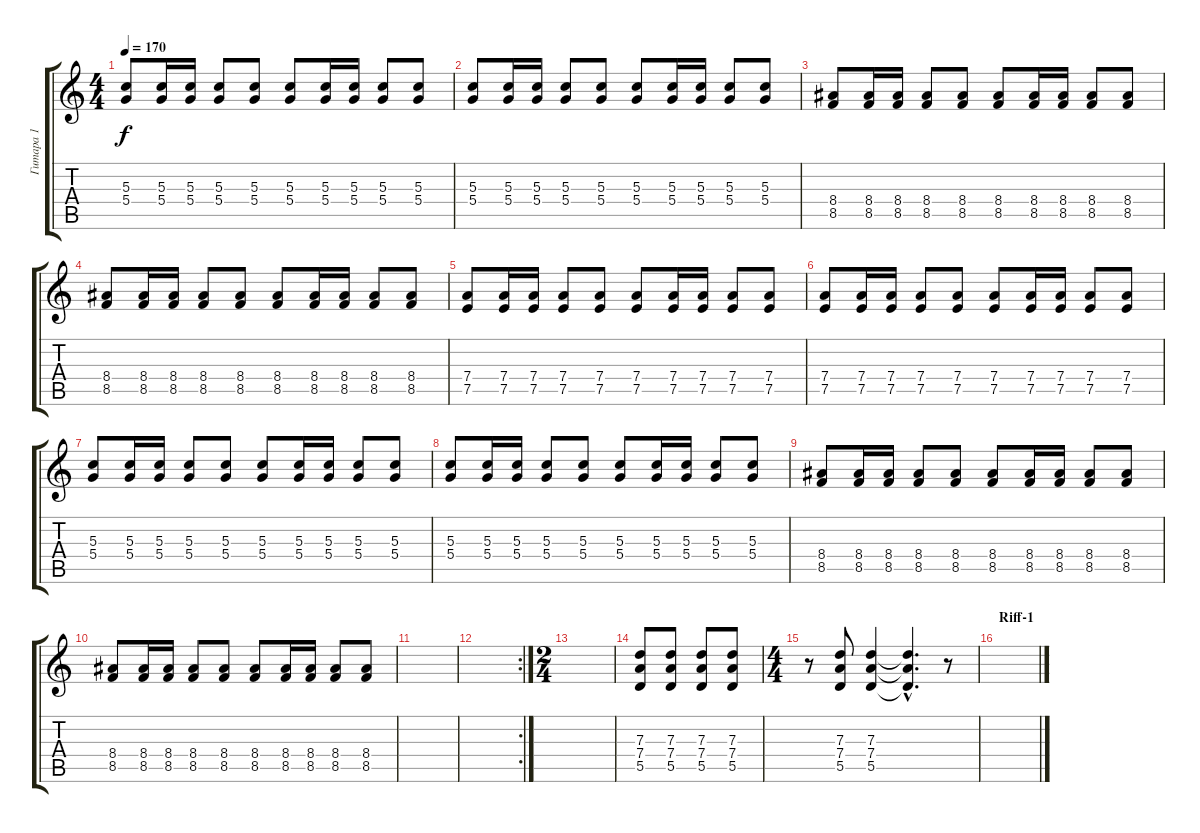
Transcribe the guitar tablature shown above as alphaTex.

\track ("Гитара 1" "Гитара 1") {instrument distortionguitar}
\staff {score tabs}
\tuning (E4 B3 G3 D3 A2 E2) {hide}
\ts (4 4)
\tempo 170
\clef g2
\ks c
(5.3 5.4).8{dy f} (5.3 5.4).16 (5.3 5.4).16 (5.3 5.4).8 (5.3 5.4).8 (5.3 5.4).8 (5.3 5.4).16 (5.3 5.4).16 (5.3 5.4).8 (5.3 5.4).8 |
(5.3 5.4).8 (5.3 5.4).16 (5.3 5.4).16 (5.3 5.4).8 (5.3 5.4).8 (5.3 5.4).8 (5.3 5.4).16 (5.3 5.4).16 (5.3 5.4).8 (5.3 5.4).8 |
(8.4 8.5).8 (8.4 8.5).16 (8.4 8.5).16 (8.4 8.5).8 (8.4 8.5).8 (8.4 8.5).8 (8.4 8.5).16 (8.4 8.5).16 (8.4 8.5).8 (8.4 8.5).8 |
(8.4 8.5).8 (8.4 8.5).16 (8.4 8.5).16 (8.4 8.5).8 (8.4 8.5).8 (8.4 8.5).8 (8.4 8.5).16 (8.4 8.5).16 (8.4 8.5).8 (8.4 8.5).8 |
(7.4 7.5).8 (7.4 7.5).16 (7.4 7.5).16 (7.4 7.5).8 (7.4 7.5).8 (7.4 7.5).8 (7.4 7.5).16 (7.4 7.5).16 (7.4 7.5).8 (7.4 7.5).8 |
(7.4 7.5).8 (7.4 7.5).16 (7.4 7.5).16 (7.4 7.5).8 (7.4 7.5).8 (7.4 7.5).8 (7.4 7.5).16 (7.4 7.5).16 (7.4 7.5).8 (7.4 7.5).8 |
(5.3 5.4).8 (5.3 5.4).16 (5.3 5.4).16 (5.3 5.4).8 (5.3 5.4).8 (5.3 5.4).8 (5.3 5.4).16 (5.3 5.4).16 (5.3 5.4).8 (5.3 5.4).8 |
(5.3 5.4).8 (5.3 5.4).16 (5.3 5.4).16 (5.3 5.4).8 (5.3 5.4).8 (5.3 5.4).8 (5.3 5.4).16 (5.3 5.4).16 (5.3 5.4).8 (5.3 5.4).8 |
(8.4 8.5).8 (8.4 8.5).16 (8.4 8.5).16 (8.4 8.5).8 (8.4 8.5).8 (8.4 8.5).8 (8.4 8.5).16 (8.4 8.5).16 (8.4 8.5).8 (8.4 8.5).8 |
(8.4 8.5).8 (8.4 8.5).16 (8.4 8.5).16 (8.4 8.5).8 (8.4 8.5).8 (8.4 8.5).8 (8.4 8.5).16 (8.4 8.5).16 (8.4 8.5).8 (8.4 8.5).8 |
|
\rc 2
|
\ts (2 4)
|
(7.3 7.4 5.5).8 (7.3 7.4 5.5).8 (7.3 7.4 5.5).8 (7.3 7.4 5.5).8 |
\ts (4 4)
r.8 (7.3 7.4 5.5).8 (7.3 7.4 5.5).4 (7.3{hac t} 7.4{hac t} 5.5{hac t}).4{d} r.8 |
\section ("" "Riff-1")
